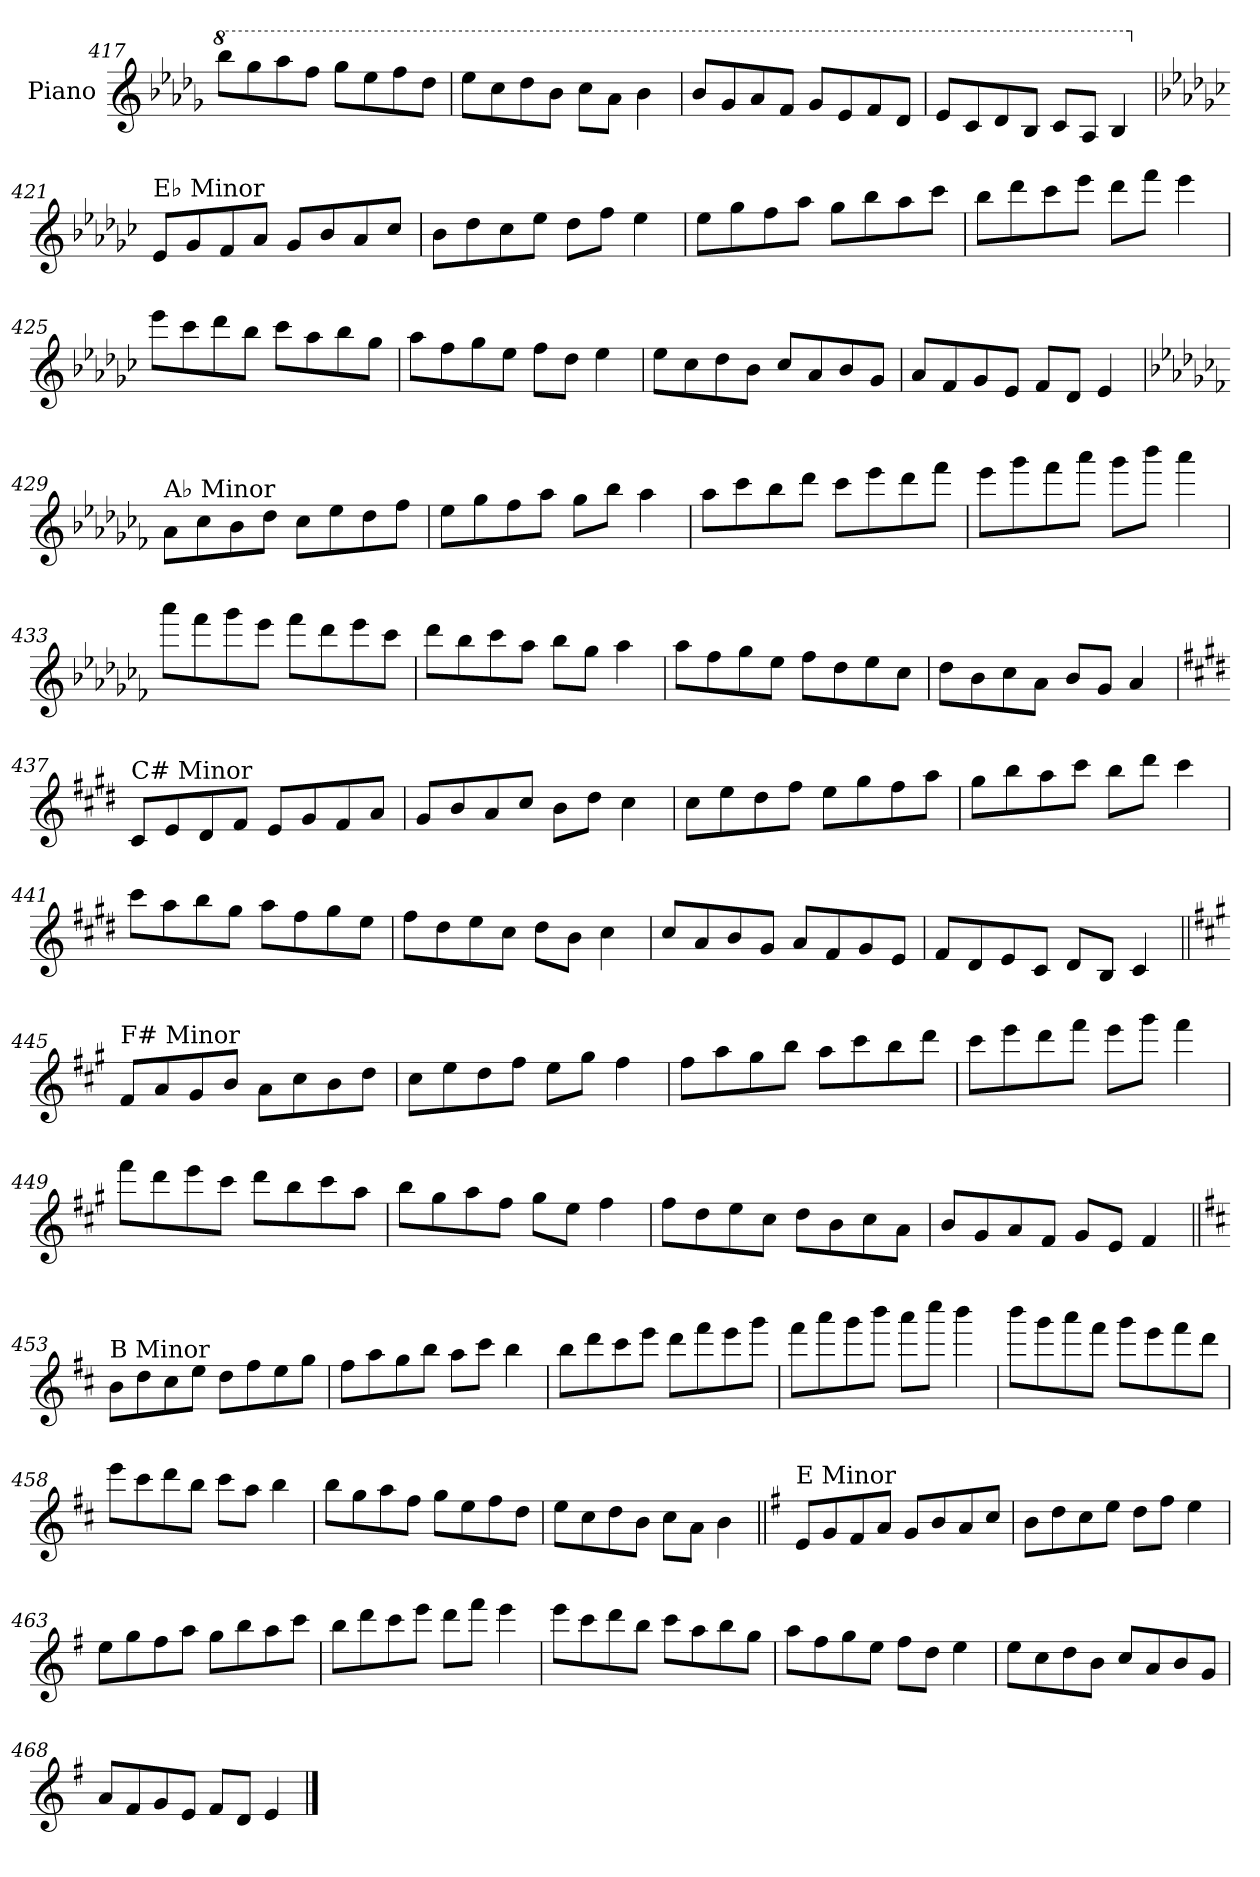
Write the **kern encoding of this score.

**kern
*part1
*staff1
*I"Piano
*I'Pno.
!!LO:LB:g=z
*clefG2
*k[b-e-a-d-g-]
*8va
=417
8bbb-\L
8ggg-\
8aaa-\
8fff\J
8ggg-\L
8eee-\
8fff\
8ddd-\J
=418
8eee-\L
8ccc\
8ddd-\
8bb-\J
8ccc\L
8aa-\J
4bb-\
=419
8bb-/L
8gg-/
8aa-/
8ff/J
8gg-/L
8ee-/
8ff/
8dd-/J
=420
8ee-/L
8cc/
8dd-/
8b-/J
8cc/L
8a-/J
4b-/
!!LO:LB:g=z
=421
*k[b-e-a-d-g-c-]
*X8va
!LO:TX:a:t=E♭ Minor
8e-/L
8g-/
8f/
8a-/J
8g-/L
8b-/
8a-/
8cc-/J
=422
8b-\L
8dd-\
8cc-\
8ee-\J
8dd-\L
8ff\J
4ee-\
=423
8ee-\L
8gg-\
8ff\
8aa-\J
8gg-\L
8bb-\
8aa-\
8ccc-\J
=424
8bb-\L
8ddd-\
8ccc-\
8eee-\J
8ddd-\L
8fff\J
4eee-\
!!LO:LB:g=z
=425
8eee-\L
8ccc-\
8ddd-\
8bb-\J
8ccc-\L
8aa-\
8bb-\
8gg-\J
=426
8aa-\L
8ff\
8gg-\
8ee-\J
8ff\L
8dd-\J
4ee-\
=427
8ee-\L
8cc-\
8dd-\
8b-\J
8cc-/L
8a-/
8b-/
8g-/J
=428
8a-/L
8f/
8g-/
8e-/J
8f/L
8d-/J
4e-/
!!LO:LB:g=z
=429
*k[b-e-a-d-g-c-f-]
!LO:TX:a:t=A♭ Minor
8a-\L
8cc-\
8b-\
8dd-\J
8cc-\L
8ee-\
8dd-\
8ff-\J
=430
8ee-\L
8gg-\
8ff-\
8aa-\J
8gg-\L
8bb-\J
4aa-\
=431
8aa-\L
8ccc-\
8bb-\
8ddd-\J
8ccc-\L
8eee-\
8ddd-\
8fff-\J
=432
8eee-\L
8ggg-\
8fff-\
8aaa-\J
8ggg-\L
8bbb-\J
4aaa-\
!!LO:LB:g=z
=433
8aaa-\L
8fff-\
8ggg-\
8eee-\J
8fff-\L
8ddd-\
8eee-\
8ccc-\J
=434
8ddd-\L
8bb-\
8ccc-\
8aa-\J
8bb-\L
8gg-\J
4aa-\
=435
8aa-\L
8ff-\
8gg-\
8ee-\J
8ff-\L
8dd-\
8ee-\
8cc-\J
=436
8dd-\L
8b-\
8cc-\
8a-\J
8b-/L
8g-/J
4a-/
!!LO:PB:g=z
=437
*k[f#c#g#d#]
!LO:TX:a:t=C# Minor
8c#/L
8e/
8d#/
8f#/J
8e/L
8g#/
8f#/
8a/J
=438
8g#/L
8b/
8a/
8cc#/J
8b\L
8dd#\J
4cc#\
=439
8cc#\L
8ee\
8dd#\
8ff#\J
8ee\L
8gg#\
8ff#\
8aa\J
=440
8gg#\L
8bb\
8aa\
8ccc#\J
8bb\L
8ddd#\J
4ccc#\
!!LO:LB:g=z
=441
8ccc#\L
8aa\
8bb\
8gg#\J
8aa\L
8ff#\
8gg#\
8ee\J
=442
8ff#\L
8dd#\
8ee\
8cc#\J
8dd#\L
8b\J
4cc#\
=443
8cc#/L
8a/
8b/
8g#/J
8a/L
8f#/
8g#/
8e/J
=444
8f#/L
8d#/
8e/
8c#/J
8d#/L
8B/J
4c#/
!!LO:LB:g=z
=445||
*k[f#c#g#]
!LO:TX:a:t=F# Minor
8f#/L
8a/
8g#/
8b/J
8a\L
8cc#\
8b\
8dd\J
=446
8cc#\L
8ee\
8dd\
8ff#\J
8ee\L
8gg#\J
4ff#\
=447
8ff#\L
8aa\
8gg#\
8bb\J
8aa\L
8ccc#\
8bb\
8ddd\J
=448
8ccc#\L
8eee\
8ddd\
8fff#\J
8eee\L
8ggg#\J
4fff#\
!!LO:LB:g=z
=449
8fff#\L
8ddd\
8eee\
8ccc#\J
8ddd\L
8bb\
8ccc#\
8aa\J
=450
8bb\L
8gg#\
8aa\
8ff#\J
8gg#\L
8ee\J
4ff#\
=451
8ff#\L
8dd\
8ee\
8cc#\J
8dd\L
8b\
8cc#\
8a\J
=452
8b/L
8g#/
8a/
8f#/J
8g#/L
8e/J
4f#/
!!LO:LB:g=z
=453||
*k[f#c#]
!LO:TX:a:t=B Minor
8b\L
8dd\
8cc#\
8ee\J
8dd\L
8ff#\
8ee\
8gg\J
=454
8ff#\L
8aa\
8gg\
8bb\J
8aa\L
8ccc#\J
4bb\
=455
8bb\L
8ddd\
8ccc#\
8eee\J
8ddd\L
8fff#\
8eee\
8ggg\J
=456
8fff#\L
8aaa\
8ggg\
8bbb\J
8aaa\L
8cccc#\J
4bbb\
!!LO:LB:g=z
=457
8bbb\L
8ggg\
8aaa\
8fff#\J
8ggg\L
8eee\
8fff#\
8ddd\J
=458
8eee\L
8ccc#\
8ddd\
8bb\J
8ccc#\L
8aa\J
4bb\
=459
8bb\L
8gg\
8aa\
8ff#\J
8gg\L
8ee\
8ff#\
8dd\J
=460
8ee\L
8cc#\
8dd\
8b\J
8cc#\L
8a\J
4b\
!!LO:LB:g=z
=461||
*k[f#]
!LO:TX:a:t=E Minor
8e/L
8g/
8f#/
8a/J
8g/L
8b/
8a/
8cc/J
=462
8b\L
8dd\
8cc\
8ee\J
8dd\L
8ff#\J
4ee\
=463
8ee\L
8gg\
8ff#\
8aa\J
8gg\L
8bb\
8aa\
8ccc\J
=464
8bb\L
8ddd\
8ccc\
8eee\J
8ddd\L
8fff#\J
4eee\
!!LO:LB:g=z
=465
8eee\L
8ccc\
8ddd\
8bb\J
8ccc\L
8aa\
8bb\
8gg\J
=466
8aa\L
8ff#\
8gg\
8ee\J
8ff#\L
8dd\J
4ee\
=467
8ee\L
8cc\
8dd\
8b\J
8cc/L
8a/
8b/
8g/J
=468
8a/L
8f#/
8g/
8e/J
8f#/L
8d/J
4e/
==
*-
